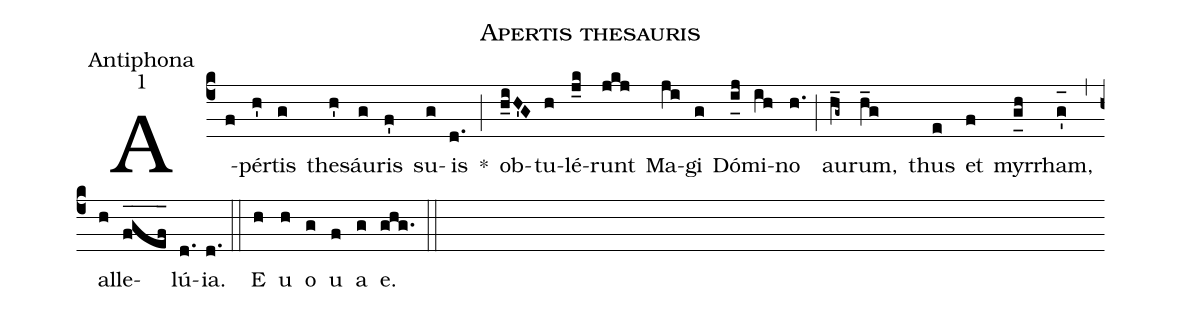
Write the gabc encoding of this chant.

name:Apertis thesauris;
office-part:Antiphona;
mode:1;
%%
(c4) A(f)pér(h')tis(g) the(h')sáu(g)ris(f') su(g)is(d.) *(;) ob(h_iH'G)tu(h)lé(j_k)runt(jkj) Ma(ji)gi(g) Dó(i_[uh:l]j)mi(ih)no(h.) (;) au(h_g~)rum,(h_g) thus(e) et(f) myr(g_[uh:l]h)rham,(g'_[oh:h]) (,) al(h)le(f_[oh:h]g_[oh:h]e_[oh:h]f_[oh:h])lú(d.){ia}.(d.) (::) <eu>E(h) u(h) o(g) u(f) a(g) e.</eu>(ghg.) (::)
